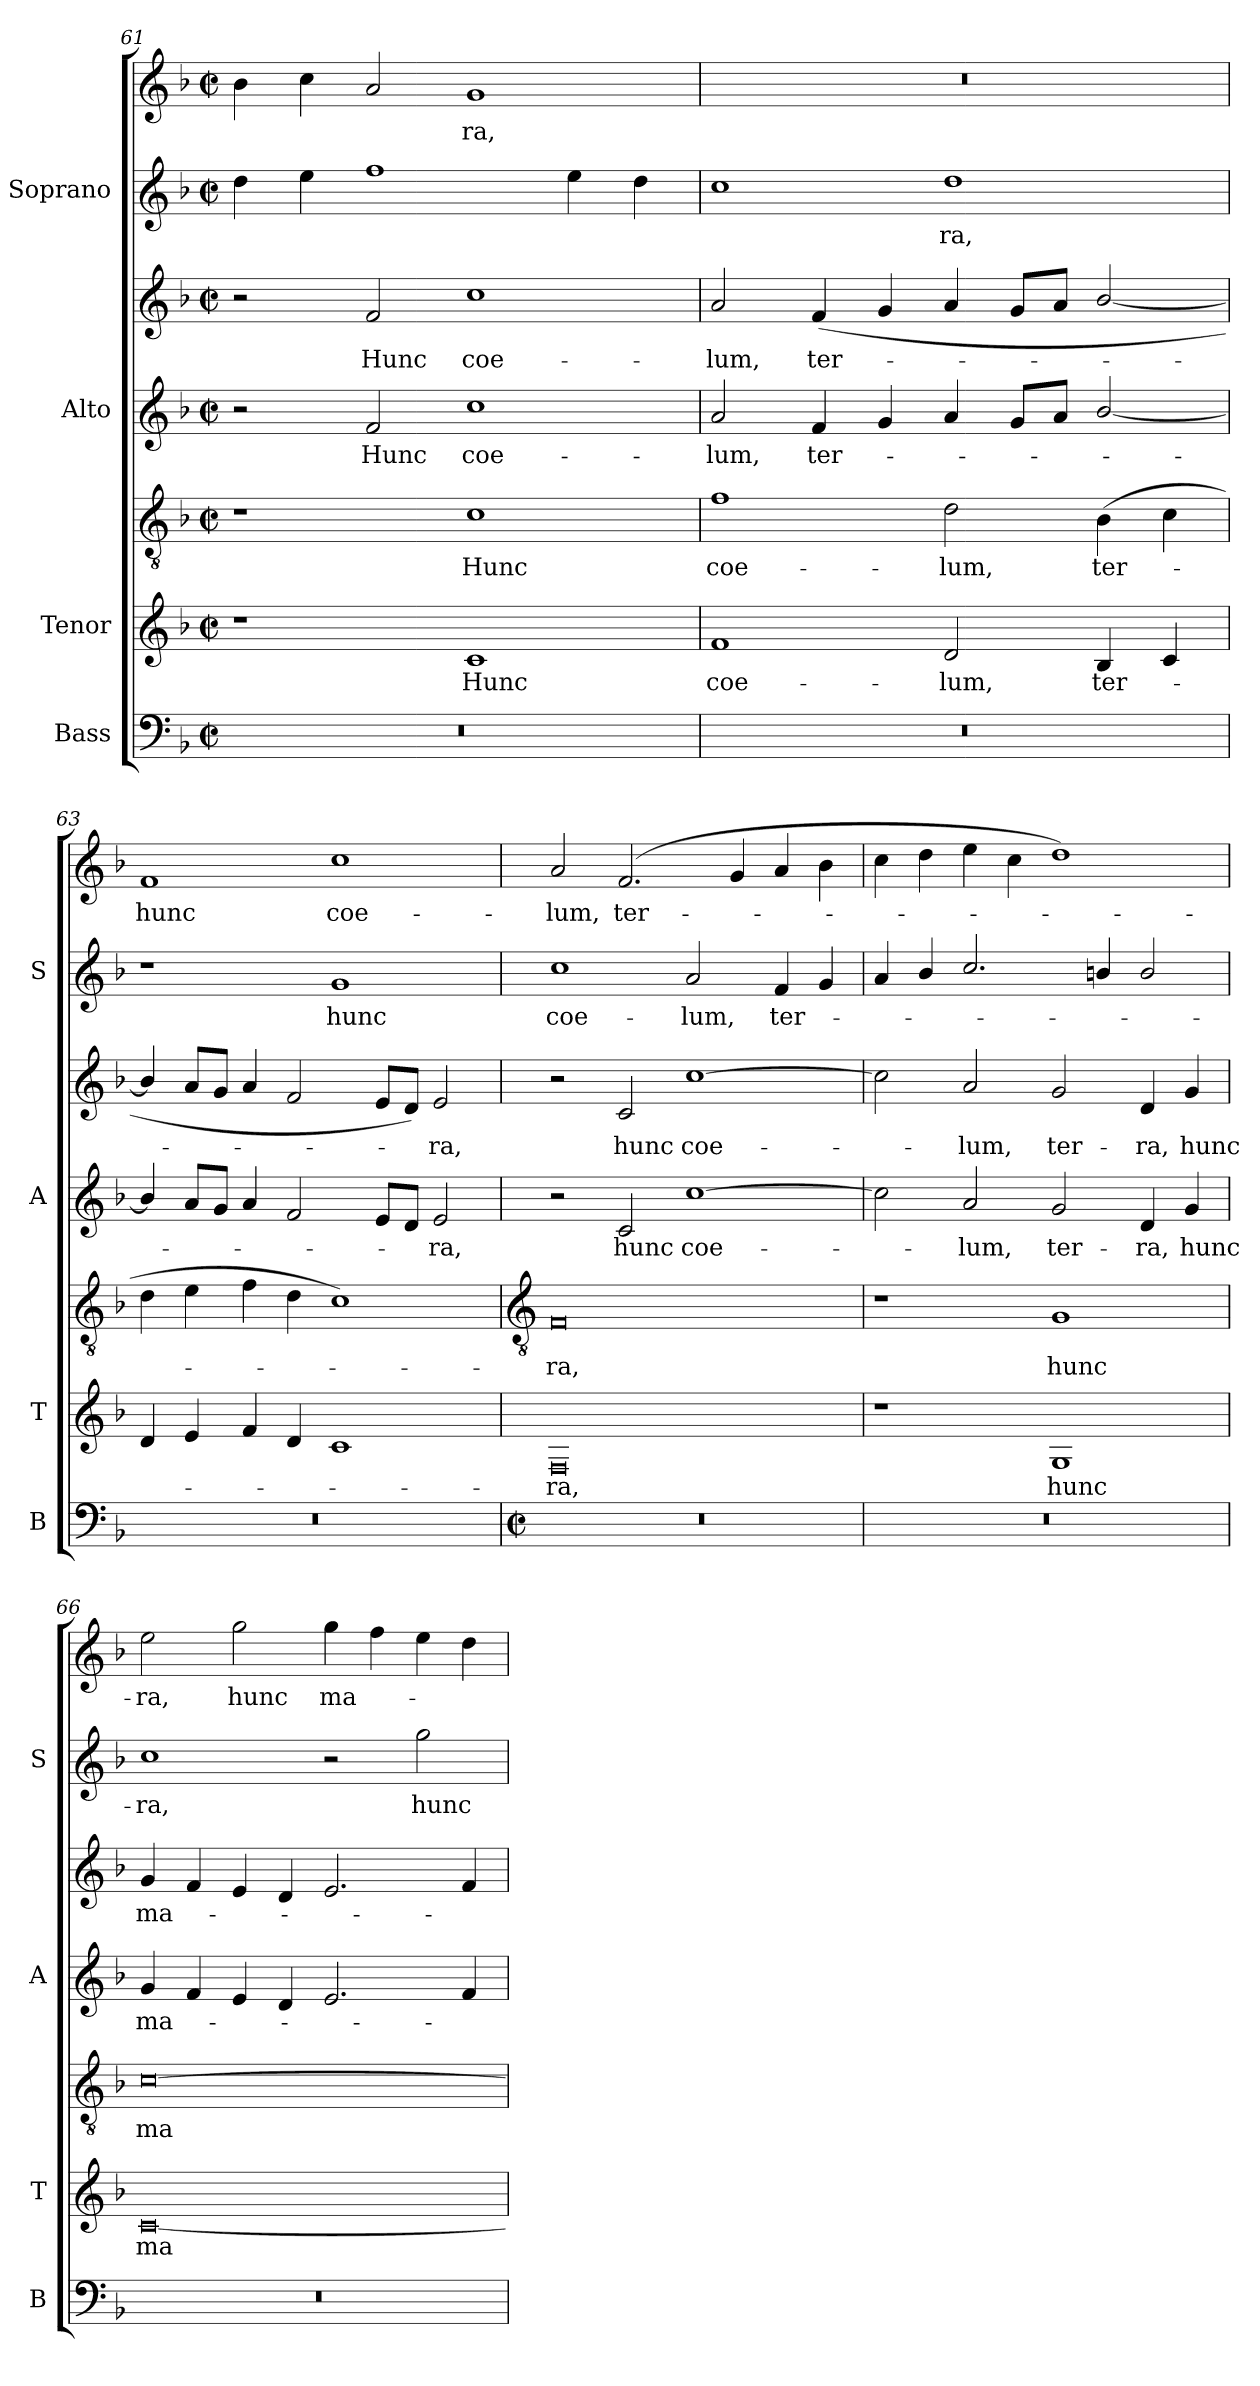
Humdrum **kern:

**kern	**kern	**text	**kern	**text	**kern	**text	**kern	**text	**kern	**text	**kern	**text
*part4	*part3	*part3	*part3	*part3	*part2	*part2	*part2	*part2	*part1	*part1	*part1	*part1
*staff7	*staff6	*staff6	*staff5	*staff5	*staff4	*staff4	*staff3	*staff3	*staff2	*staff2	*staff1	*staff1
*I"Bass	*I"Tenor	*	*	*	*I"Alto	*	*	*	*I"Soprano	*	*	*
*I'B	*I'T	*	*	*	*I'A	*	*	*	*I'S	*	*	*
*clefF4	*	*	*clefGv2	*	*	*	*clefG2	*	*clefG2	*	*clefG2	*
*k[b-]	*k[b-]	*	*k[b-]	*	*k[b-]	*	*k[b-]	*	*k[b-]	*	*k[b-]	*
*F:	*F:	*	*F:	*	*F:	*	*F:	*	*F:	*	*F:	*
*M4/2	*M4/2	*	*M4/2	*	*M4/2	*	*M4/2	*	*M4/2	*	*M4/2	*
*met(c|)	*met(c|)	*	*met(c|)	*	*met(c|)	*	*met(c|)	*	*met(c|)	*	*met(c|)	*
=61	=61	=61	=61	=61	=61	=61	=61	=61	=61	=61	=61	=61
0r	1r	.	1r	.	2r	.	2r	.	4dd	.	4b-	.
.	.	.	.	.	.	.	.	.	4ee	.	4cc	.
!	!	!	!	!	!	!LO:LY:b	!	!LO:LY:b	!	!	!	!
.	.	.	.	.	2f	Hunc	2f	Hunc	1ff	.	2a	.
!	!	!LO:LY:b	!	!LO:LY:b	!	!LO:LY:b	!	!LO:LY:b	!	!	!	!LO:LY:b
.	1c	Hunc	1c	Hunc	1cc	coe-	1cc	coe-	.	.	1g	ra,
.	.	.	.	.	.	.	.	.	4ee	.	.	.
.	.	.	.	.	.	.	.	.	4dd	.	.	.
=62	=62	=62	=62	=62	=62	=62	=62	=62	=62	=62	=62	=62
!	!	!LO:LY:b	!	!LO:LY:b	!	!LO:LY:b	!	!LO:LY:b	!	!	!	!
0r	1f	coe-	1f	coe-	2a	-lum,	2a	-lum,	1cc	.	0r	.
!	!	!	!	!	!	!LO:LY:b	!	!LO:LY:b	!	!	!	!
.	.	.	.	.	4f	ter-	(<4f	ter-	.	.	.	.
.	.	.	.	.	4g	.	4g	.	.	.	.	.
!	!	!LO:LY:b	!	!LO:LY:b	!	!	!	!	!	!LO:LY:b	!	!
.	2d	-lum,	2d	-lum,	4a	.	4a	.	1dd	ra,	.	.
.	.	.	.	.	8gL	.	8gL	.	.	.	.	.
.	.	.	.	.	8aJ	.	8aJ	.	.	.	.	.
!	!	!LO:LY:b	!	!LO:LY:b	!	!	!	!	!	!	!	!
.	4B-	ter-	(>4B-	ter-	[2b-/	.	[2b-/	.	.	.	.	.
.	4c	.	4c	.	.	.	.	.	.	.	.	.
=63	=63	=63	=63	=63	=63	=63	=63	=63	=63	=63	=63	=63
!	!	!	!	!	!	!	!	!	!	!	!	!LO:LY:b
0r	4d	.	4d	.	4b-/]	.	4b-/]	.	1r	.	1f	hunc
.	4e	.	4e	.	8aL	.	8aL	.	.	.	.	.
.	.	.	.	.	8gJ	.	8gJ	.	.	.	.	.
.	4f	.	4f	.	4a	.	4a	.	.	.	.	.
.	4d	.	4d	.	2f	.	2f	.	.	.	.	.
!	!	!	!	!	!	!	!	!	!	!LO:LY:b	!	!LO:LY:b
.	1c	.	1c)	.	.	.	.	.	1g	-hunc	1cc	coe-
.	.	.	.	.	8eL	.	8eL	.	.	.	.	.
.	.	.	.	.	8dJ	.	8dJ)	.	.	.	.	.
!	!	!	!	!	!	!LO:LY:b	!	!LO:LY:b	!	!	!	!
.	.	.	.	.	2e	ra,	2e	ra,	.	.	.	.
!!LO:LB:g=z
=64	=64	=64	=64	=64	=64	=64	=64	=64	=64	=64	=64	=64
*	*	*	*clefGv2	*	*	*	*	*	*	*	*	*
*M4/2	*	*	*	*	*	*	*	*	*	*	*	*
*met(c|)	*	*	*	*	*	*	*	*	*	*	*	*
!	!	!LO:LY:b	!	!LO:LY:b	!	!	!	!	!	!LO:LY:b	!	!LO:LY:b
0r	0F	ra,	0F	ra,	2r	.	2r	.	1cc	coe-	2a	lum,
!	!	!	!	!	!	!LO:LY:b	!	!LO:LY:b	!	!	!	!LO:LY:b
.	.	.	.	.	2c	hunc	2c	hunc	.	.	(>2.f	ter-
!	!	!	!	!	!	!LO:LY:b	!	!LO:LY:b	!	!LO:LY:b	!	!
.	.	.	.	.	[1cc	coe-	[1cc	coe-	2a	-lum,	.	.
.	.	.	.	.	.	.	.	.	.	.	4g	.
!	!	!	!	!	!	!	!	!	!	!LO:LY:b	!	!
.	.	.	.	.	.	.	.	.	4f	ter-	4a	.
.	.	.	.	.	.	.	.	.	4g	.	4b-	.
=65	=65	=65	=65	=65	=65	=65	=65	=65	=65	=65	=65	=65
0r	1r	.	1r	.	2cc]	.	2cc]	.	4a	.	4cc	.
.	.	.	.	.	.	.	.	.	4b-/	.	4dd	.
!	!	!	!	!	!	!LO:LY:b	!	!LO:LY:b	!	!	!	!
.	.	.	.	.	2a	lum,	2a	lum,	2.cc/	.	4ee	.
.	.	.	.	.	.	.	.	.	.	.	4cc	.
!	!	!LO:LY:b	!	!LO:LY:b	!	!LO:LY:b	!	!LO:LY:b	!	!	!	!
.	1G	hunc	1G	hunc	2g	ter-	2g	ter-	.	.	1dd)	.
.	.	.	.	.	.	.	.	.	4bn/	.	.	.
!	!	!	!	!	!	!LO:LY:b	!	!LO:LY:b	!	!	!	!
.	.	.	.	.	4d	-ra,	4d	-ra,	2b/	.	.	.
!	!	!	!	!	!	!LO:LY:b	!	!LO:LY:b	!	!	!	!
.	.	.	.	.	4g	hunc	4g	hunc	.	.	.	.
=66	=66	=66	=66	=66	=66	=66	=66	=66	=66	=66	=66	=66
!	!	!LO:LY:b	!	!LO:LY:b	!	!LO:LY:b	!	!LO:LY:b	!	!LO:LY:b	!	!LO:LY:b
0r	[0c	ma-	[0c	ma-	4g	ma-	4g	ma-	1cc	ra,	2ee	ra,
.	.	.	.	.	4f	.	4f	.	.	.	.	.
!	!	!	!	!	!	!	!	!	!	!	!	!LO:LY:b
.	.	.	.	.	4e	.	4e	.	.	.	2gg	hunc
.	.	.	.	.	4d	.	4d	.	.	.	.	.
!	!	!	!	!	!	!	!	!	!	!	!	!LO:LY:b
.	.	.	.	.	2.e	.	2.e	.	2r	.	4gg	ma-
.	.	.	.	.	.	.	.	.	.	.	4ff	.
!	!	!	!	!	!	!	!	!	!	!LO:LY:b	!	!
.	.	.	.	.	.	.	.	.	2gg	hunc	4ee	.
.	.	.	.	.	4f	.	4f	.	.	.	4dd	.
=	=	=	=	=	=	=	=	=	=	=	=	=
*-	*-	*-	*-	*-	*-	*-	*-	*-	*-	*-	*-	*-
